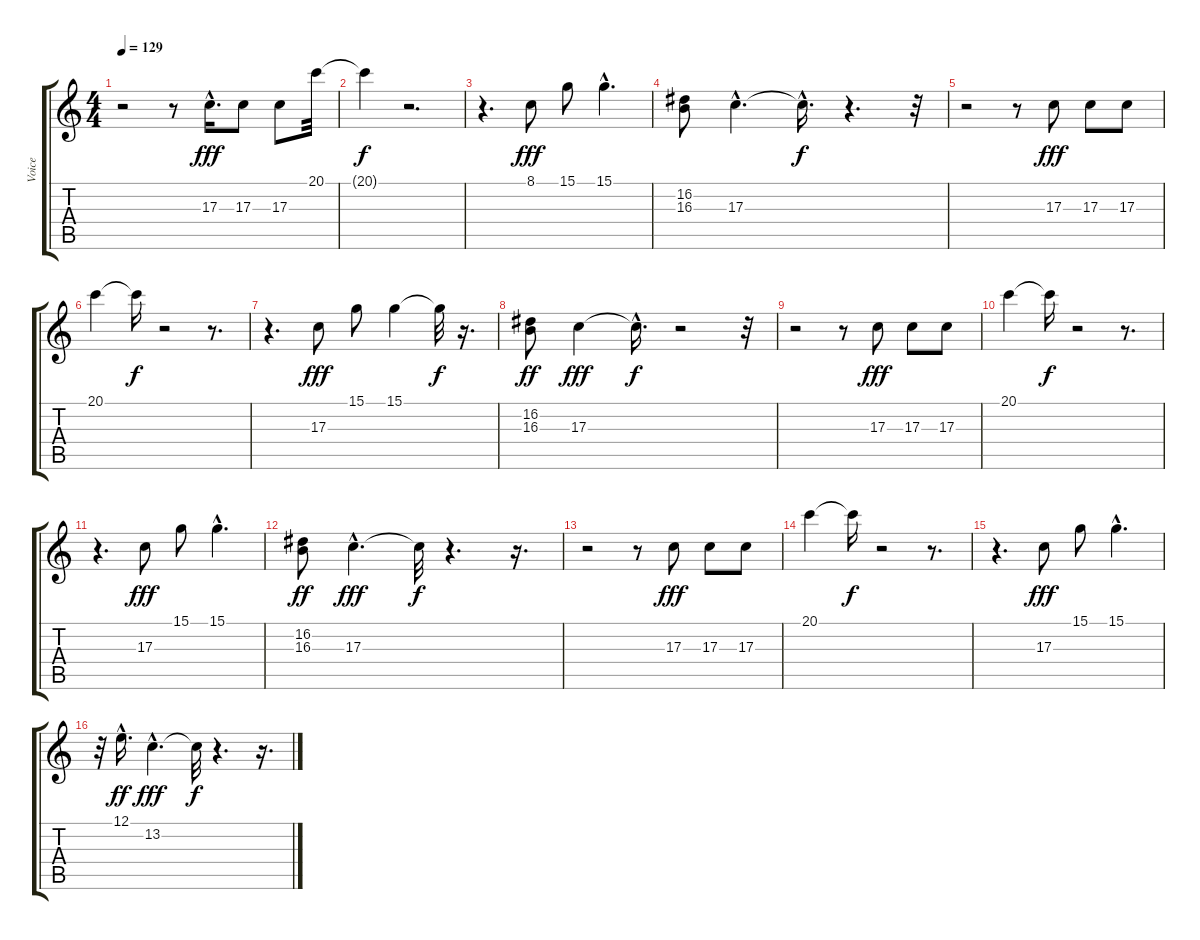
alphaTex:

\track ("Voice" "Voice") {instrument lead2sawtooth}
\staff {score tabs}
\tuning (E4 B3 G3 D3 A2 E2) {hide}
\ts (4 4)
\tempo 129
\clef g2
\ks c
r.2{dy f} r.8 17.3{hac}.16{d dy fff} 17.3.8 17.3.8 20.1.32 |
20.1{t}.4{dy f} r.2{d} |
r.4{d} 8.1.8{dy fff} 15.1.8 15.1{hac}.4{d} |
(16.2 16.3).8 17.3{hac}.4{d} 17.3{hac t}.16{d dy f} r.4{d} r.32 |
r.2 r.8 17.3.8{dy fff} 17.3.8 17.3.8 |
20.1.4 20.1{t}.16{dy f} r.2 r.8{d} |
r.4{d} 17.3.8{dy fff} 15.1.8 15.1.4 15.1{t}.32{dy f} r.16{d} |
(16.2 16.3).8{dy ff} 17.3.4{dy fff} 17.3{hac t}.16{d dy f} r.2 r.32 |
r.2 r.8 17.3.8{dy fff} 17.3.8 17.3.8 |
20.1.4 20.1{t}.16{dy f} r.2 r.8{d} |
r.4{d} 17.3.8{dy fff} 15.1.8 15.1{hac}.4{d} |
(16.2 16.3).8{dy ff} 17.3{hac}.4{d dy fff} 17.3{t}.32{dy f} r.4{d} r.16{d} |
r.2 r.8 17.3.8{dy fff} 17.3.8 17.3.8 |
20.1.4 20.1{t}.16{dy f} r.2 r.8{d} |
r.4{d} 17.3.8{dy fff} 15.1.8 15.1{hac}.4{d} |
r.32 12.1{hac}.16{d dy ff} 13.2{hac}.4{d dy fff} 13.2{t}.32{dy f} r.4{d} r.16{d}
